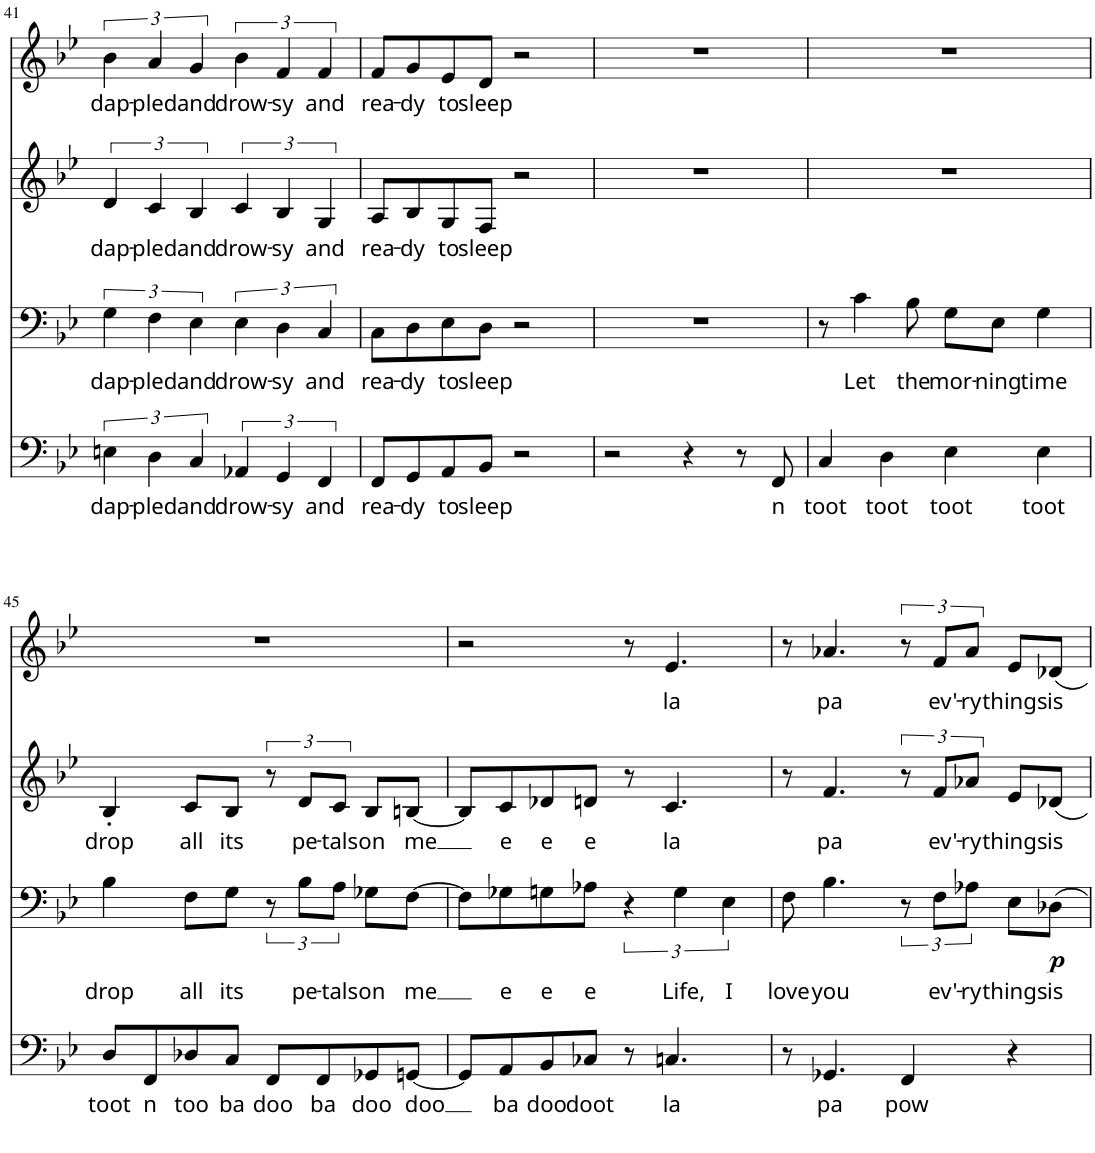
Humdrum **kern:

**kern	**text	**kern	**text	**dynam	**kern	**text	**kern	**text
*part4	*part4	*part3	*part3	*part3	*part2	*part2	*part1	*part1
*staff4	*staff4	*staff3	*staff3	*staff3	*staff2	*staff2	*staff1	*staff1
*I"Voice	*	*I"Voice	*	*	*I"Voice	*	*I"Voice	*
!!LO:PB:g=z
*clefF4	*	*clefF4	*	*	*clefG2	*	*clefG2	*
*k[b-e-]	*	*k[b-e-]	*	*	*k[b-e-]	*	*k[b-e-]	*
*M4/4	*	*M4/4	*	*	*M4/4	*	*M4/4	*
=41	=41	=41	=41	=41	=41	=41	=41	=41
!	!LO:LY:b	!	!LO:LY:b	!	!	!LO:LY:b	!	!LO:LY:b
6En\	dap-	6G\	dap-	.	6d/	dap-	6b-\	dap-
!	!LO:LY:b	!	!LO:LY:b	!	!	!LO:LY:b	!	!LO:LY:b
6D\	-pled	6F\	-pled	.	6c/	-pled	6a/	-pled
!	!LO:LY:b	!	!LO:LY:b	!	!	!LO:LY:b	!	!LO:LY:b
6C/	and	6E-\	and	.	6B-/	and	6g/	and
!	!LO:LY:b	!	!LO:LY:b	!	!	!LO:LY:b	!	!LO:LY:b
6AA-X/	drow-	6E-\	drow-	.	6c/	drow-	6b-\	drow-
!	!LO:LY:b	!	!LO:LY:b	!	!	!LO:LY:b	!	!LO:LY:b
6GG/	-sy	6D\	-sy	.	6B-/	-sy	6f/	-sy
!	!LO:LY:b	!	!LO:LY:b	!	!	!LO:LY:b	!	!LO:LY:b
6FF/	and	6C/	and	.	6G/	and	6f/	and
=42	=42	=42	=42	=42	=42	=42	=42	=42
!	!LO:LY:b	!	!LO:LY:b	!	!	!LO:LY:b	!	!LO:LY:b
8FF/L	rea-	8C\L	rea-	.	8A/L	rea-	8f/L	rea-
!	!LO:LY:b	!	!LO:LY:b	!	!	!LO:LY:b	!	!LO:LY:b
8GG/	-dy	8D\	-dy	.	8B-/	-dy	8g/	-dy
!	!LO:LY:b	!	!LO:LY:b	!	!	!LO:LY:b	!	!LO:LY:b
8AA/	to	8E-\	to	.	8G/	to	8e-/	to
!	!LO:LY:b	!	!LO:LY:b	!	!	!LO:LY:b	!	!LO:LY:b
8BB-/J	sleep	8D\J	sleep	.	8F/J	sleep	8d/J	sleep
2r	.	2r	.	.	2r	.	2r	.
=43	=43	=43	=43	=43	=43	=43	=43	=43
2r	.	1r	.	.	1r	.	1r	.
4r	.	.	.	.	.	.	.	.
8r	.	.	.	.	.	.	.	.
!	!LO:LY:b	!	!	!	!	!	!	!
8FF/	n	.	.	.	.	.	.	.
=44	=44	=44	=44	=44	=44	=44	=44	=44
!	!LO:LY:b	!	!	!	!	!	!	!
4C/	toot	8r	.	.	1r	.	1r	.
!	!	!	!LO:LY:b	!	!	!	!	!
.	.	4c\	Let	.	.	.	.	.
!	!LO:LY:b	!	!	!	!	!	!	!
4D\	toot	.	.	.	.	.	.	.
!	!	!	!LO:LY:b	!	!	!	!	!
.	.	8B-\	the	.	.	.	.	.
!	!LO:LY:b	!	!LO:LY:b	!	!	!	!	!
4E-\	toot	8G\L	mor-	.	.	.	.	.
!	!	!	!LO:LY:b	!	!	!	!	!
.	.	8E-\J	-ning	.	.	.	.	.
!	!LO:LY:b	!	!LO:LY:b	!	!	!	!	!
4E-\	toot	4G\	time	.	.	.	.	.
!!LO:LB:g=z
=45	=45	=45	=45	=45	=45	=45	=45	=45
!	!LO:LY:b	!	!LO:LY:b	!	!	!LO:LY:b	!	!
8D/L	toot	4B-\	drop	.	4B-'/	drop	1r	.
!	!LO:LY:b	!	!	!	!	!	!	!
8FF/	n	.	.	.	.	.	.	.
!	!LO:LY:b	!	!LO:LY:b	!	!	!LO:LY:b	!	!
8D-X/	too	8F\L	all	.	8c/L	all	.	.
!	!LO:LY:b	!	!LO:LY:b	!	!	!LO:LY:b	!	!
8C/J	ba	8G\J	its	.	8B-/J	its	.	.
!	!LO:LY:b	!	!	!	!	!	!	!
8FF/L	doo	12r	.	.	12r	.	.	.
!	!	!	!LO:LY:b	!	!	!LO:LY:b	!	!
.	.	12B-\L	pe-	.	12d/L	pe-	.	.
!	!LO:LY:b	!	!	!	!	!	!	!
8FF/	ba	.	.	.	.	.	.	.
!	!	!	!LO:LY:b	!	!	!LO:LY:b	!	!
.	.	12A\J	-tals	.	12c/J	-tals	.	.
!	!LO:LY:b	!	!LO:LY:b	!	!	!LO:LY:b	!	!
8GG-X/	doo	8G-X\L	on	.	8B-/L	on	.	.
!	!LO:LY:b	!	!LO:LY:b	!	!	!LO:LY:b	!	!
[<8GGn/J	doo	[>8F\J	me	.	[<8Bn/J	me	.	.
=46	=46	=46	=46	=46	=46	=46	=46	=46
8GG/L]	.	8F\L]	.	.	8B/L]	.	2r	.
!	!LO:LY:b	!	!LO:LY:b	!	!	!LO:LY:b	!	!
8AA/	ba	8G-X\	e	.	8c/	e	.	.
!	!LO:LY:b	!	!LO:LY:b	!	!	!LO:LY:b	!	!
8BB-/	doo	8Gn\	e	.	8d-X/	e	.	.
!	!LO:LY:b	!	!LO:LY:b	!	!	!LO:LY:b	!	!
8C-X/J	doot	8A-X\J	e	.	8dn/J	e	.	.
8r	.	6r	.	.	8r	.	8r	.
!	!LO:LY:b	!	!	!	!	!LO:LY:b	!	!LO:LY:b
4.Cn/	la	.	.	.	4.c/	la	4.e-/	la
!	!	!	!LO:LY:b	!	!	!	!	!
.	.	6G\	Life,	.	.	.	.	.
!	!	!	!LO:LY:b	!	!	!	!	!
.	.	6E-\	I	.	.	.	.	.
=47	=47	=47	=47	=47	=47	=47	=47	=47
!	!	!	!LO:LY:b	!	!	!	!	!
8r	.	8F\	love	.	8r	.	8r	.
!	!LO:LY:b	!	!LO:LY:b	!	!	!LO:LY:b	!	!LO:LY:b
4.GG-X/	pa	4.B-\	you	.	4.f/	pa	4.a-X/	pa
!	!LO:LY:b	!	!	!	!	!	!	!
4FF/	pow	12r	.	.	12r	.	12r	.
!	!	!	!LO:LY:b	!	!	!LO:LY:b	!	!LO:LY:b
.	.	12F\L	ev'-	.	12f/L	ev'-	12f/L	ev'-
!	!	!	!LO:LY:b	!	!	!LO:LY:b	!	!LO:LY:b
.	.	12A-X\J	-ry	.	12a-X/J	-ry	12a-/J	-ry
!	!	!	!LO:LY:b	!	!	!LO:LY:b	!	!LO:LY:b
4r	.	8E-\L	things	.	8e-/L	things	8e-/L	things
!	!	!	!LO:LY:b	!LO:DY:b	!	!LO:LY:b	!	!LO:LY:b
.	.	8D-X\J	is	p	8d-X/J	is	8d-X/J	is
=	=	=	=	=	=	=	=	=
*-	*-	*-	*-	*-	*-	*-	*-	*-
